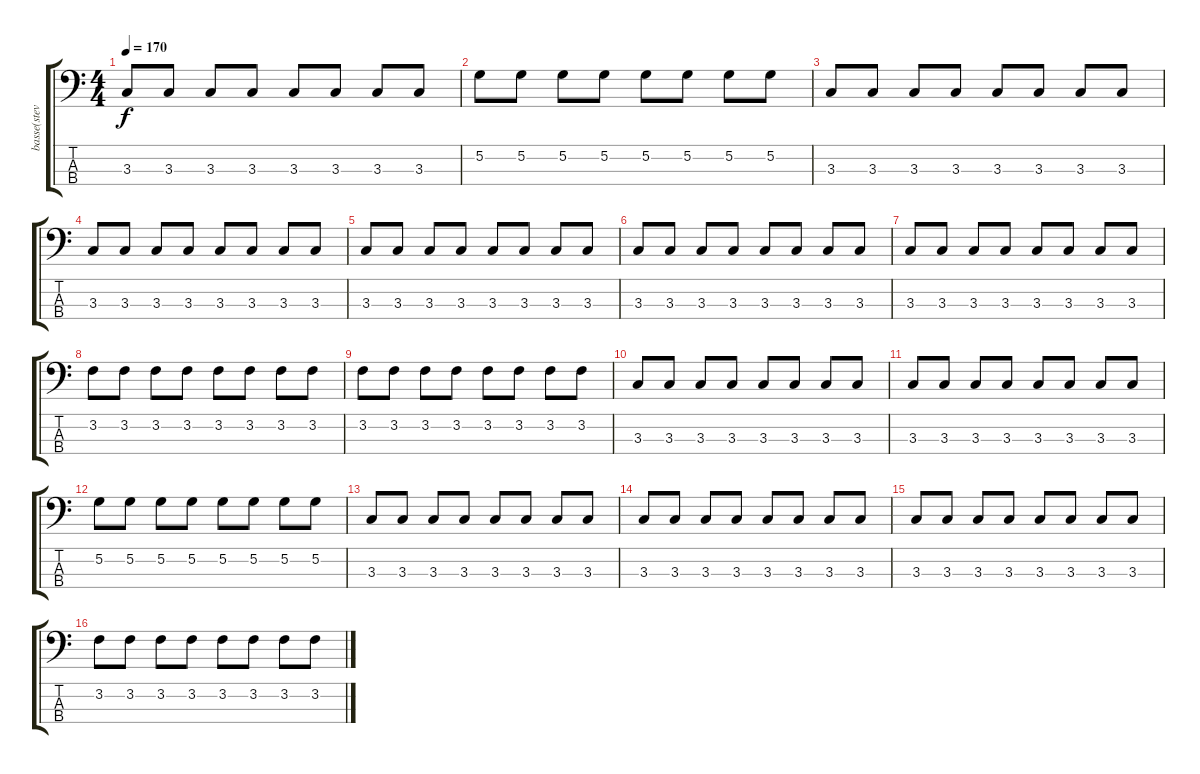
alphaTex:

\track ("basse(steve)" "basse(stev") {instrument electricbasspick}
\staff {score tabs}
\tuning (G2 D2 A1 E1) {hide}
\ts (4 4)
\tempo 170
\clef f4
\ks c
3.3.8{dy f} 3.3.8 3.3.8 3.3.8 3.3.8 3.3.8 3.3.8 3.3.8 |
5.2.8 5.2.8 5.2.8 5.2.8 5.2.8 5.2.8 5.2.8 5.2.8 |
3.3.8 3.3.8 3.3.8 3.3.8 3.3.8 3.3.8 3.3.8 3.3.8 |
3.3.8 3.3.8 3.3.8 3.3.8 3.3.8 3.3.8 3.3.8 3.3.8 |
3.3.8 3.3.8 3.3.8 3.3.8 3.3.8 3.3.8 3.3.8 3.3.8 |
3.3.8 3.3.8 3.3.8 3.3.8 3.3.8 3.3.8 3.3.8 3.3.8 |
3.3.8 3.3.8 3.3.8 3.3.8 3.3.8 3.3.8 3.3.8 3.3.8 |
3.2.8 3.2.8 3.2.8 3.2.8 3.2.8 3.2.8 3.2.8 3.2.8 |
3.2.8 3.2.8 3.2.8 3.2.8 3.2.8 3.2.8 3.2.8 3.2.8 |
3.3.8 3.3.8 3.3.8 3.3.8 3.3.8 3.3.8 3.3.8 3.3.8 |
3.3.8 3.3.8 3.3.8 3.3.8 3.3.8 3.3.8 3.3.8 3.3.8 |
5.2.8 5.2.8 5.2.8 5.2.8 5.2.8 5.2.8 5.2.8 5.2.8 |
3.3.8 3.3.8 3.3.8 3.3.8 3.3.8 3.3.8 3.3.8 3.3.8 |
3.3.8 3.3.8 3.3.8 3.3.8 3.3.8 3.3.8 3.3.8 3.3.8 |
3.3.8 3.3.8 3.3.8 3.3.8 3.3.8 3.3.8 3.3.8 3.3.8 |
3.2.8 3.2.8 3.2.8 3.2.8 3.2.8 3.2.8 3.2.8 3.2.8
